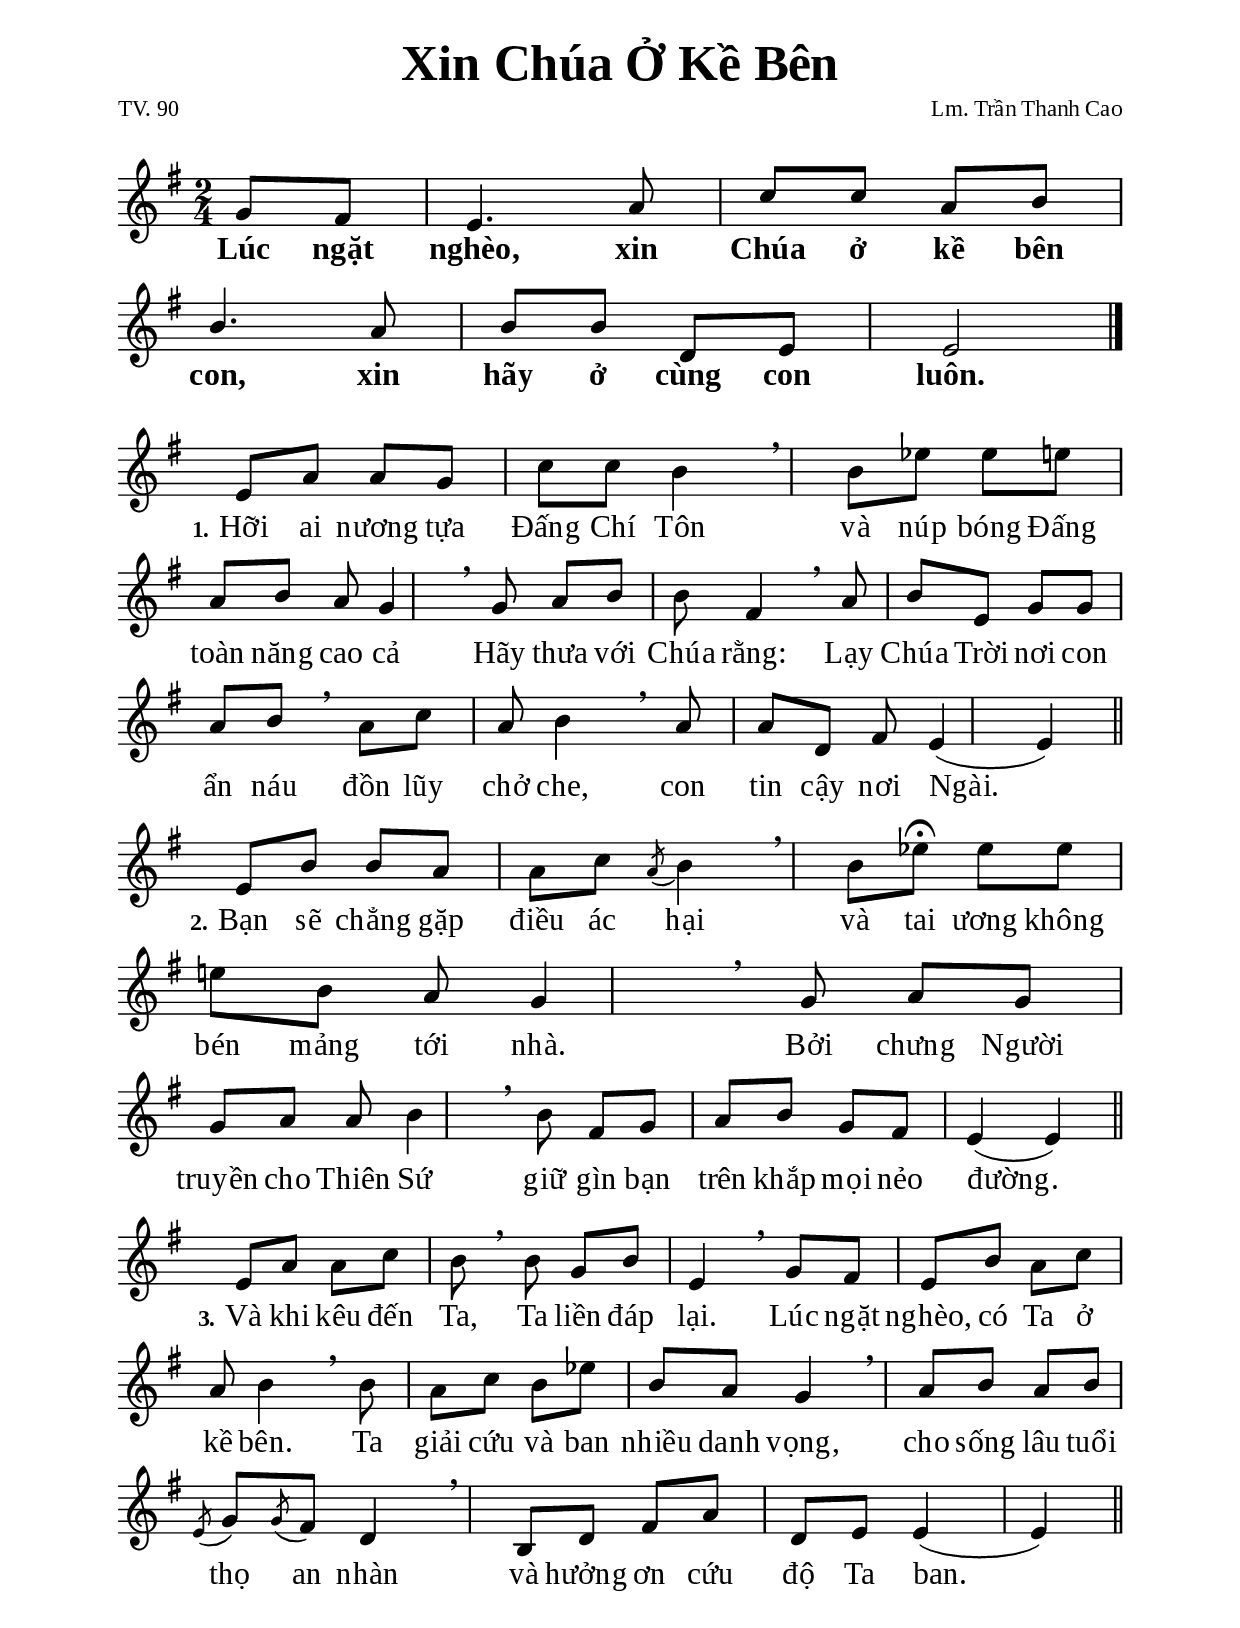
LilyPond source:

% Cài đặt chung
\version "2.20.0"
\include "english.ly"

\header {
  title = \markup { \fontsize #3 "Xin Chúa Ở Kề Bên" }
  poet = "TV. 90"
  composer = "Lm. Trần Thanh Cao"
  arranger = " "
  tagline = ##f
}

\paper {
  #(set-paper-size "a4")
  top-margin = 10\mm
  bottom-margin = 10\mm
  left-margin = 20\mm
  right-margin = 20\mm
  indent = #0
  #(define fonts
    (make-pango-font-tree
      "Liberation Serif"
      "Liberation Serif"
      "Liberation Serif"
      (/ 20 20)))
  page-count = #1
}

% Nhạc điệp khúc
nhacDiepKhuc= \relative c'' {
  \partial 4 g8 fs |
  e4. a8 |
  c c a b |
  b4. a8 |
  b b d, e |
  e2 \bar "|."
}

% Nhạc phiên khúc
nhacPhienKhucMot = \relative c' {
  e8 a a g c c b4 \breathe
  b8 ef ef e! a, b a g4 \breathe
  g8 a b b fs4 \breathe
  a8 b e, g g a b \breathe
  a c a b4 \breathe
  a8 a d, fs e4 (e) \bar "||"
}

nhacPhienKhucHai = \relative c' {
  e8 b' b a a c \acciaccatura a8 b4 \breathe
  b8 ef \fermata ef ef e! b a g4 \breathe
  g8 a g g a a b4 \breathe
  b8 fs g a b g fs e4 (e) \bar "||"
}

nhacPhienKhucBa = \relative c' {
  e8 a a c b \breathe
  b g b e,4 \breathe
  g8 fs e b' a c a b4 \breathe
  b8 a c b ef b a g4 \breathe
  a8 b a b \acciaccatura e, g \acciaccatura g fs d4 \breathe
  b8 d fs a d, e e4 (e) \bar "||"
}

% Lời điệp khúc
loiDiepKhuc = \lyricmode {
  Lúc ngặt nghèo, xin Chúa ở kề bên con,
  xin hãy ở cùng con luôn.
}

% Lời phiên khúc
loiPhienKhucMot = \lyricmode {
  \set stanza = #"1."
  Hỡi ai nương tựa Đấng Chí Tôn
  và núp bóng Đấng toàn năng cao cả
  Hãy thưa với Chúa rằng: Lạy Chúa Trời nơi con ẩn náu
  đồn lũy chở che, con tin cậy nơi Ngài.
}

loiPhienKhucHai = \lyricmode {
  \set stanza = #"2."
  Bạn sẽ chẳng gặp điều ác hại
  và tai ương không bén mảng tới nhà.
  Bởi chưng Người truyền cho Thiên Sứ giữ gìn bạn
  trên khắp mọi nẻo đường.
}

loiPhienKhucBa = \lyricmode {
  \set stanza = #"3."
  Và khi kêu đến Ta, Ta liền đáp lại.
  Lúc ngặt nghèo, có Ta ở kề bên.
  Ta giải cứu và ban nhiều danh vọng,
  cho sống lâu tuổi thọ an nhàn
  và hưởng ơn cứu độ Ta ban.
}


% Dàn trang
\score {
  \new ChoirStaff <<
    \new Staff = diepKhuc \with {
        \consists "Merge_rests_engraver"
        \magnifyStaff #(magstep +1)
      }
      <<
      \new Voice = beSop {
        \voiceOne \key g \major \time 2/4 \nhacDiepKhuc
      }
    >>
    \new Lyrics \lyricsto beSop \loiDiepKhuc
  >>
  \layout {
    \override Lyrics.LyricText.font-series = #'bold
    \override Lyrics.LyricText.font-size = #+3
    \override Lyrics.LyricSpace.minimum-distance = #4.0
    \override Score.BarNumber.break-visibility = ##(#f #f #f)
    \override Score.SpacingSpanner.uniform-stretching = ##t
  }
}

\score {
  \new ChoirStaff <<
    \new Staff = phienKhuc \with {
        \magnifyStaff #(magstep +1)
      }
      <<
      \new Voice = beSop {
        \key g \major \time 2/4 \nhacPhienKhucMot
      }
    >>
    \new Lyrics \lyricsto beSop \loiPhienKhucMot
  >>
  \layout {
    \override Staff.TimeSignature.transparent = ##t
    \override Lyrics.LyricText.font-size = #+3
    \override Lyrics.LyricSpace.minimum-distance = #0.5
    \override Score.BarNumber.break-visibility = ##(#f #f #f)
    \override Score.SpacingSpanner.uniform-stretching = ##t
    \set Score.barAlways = ##t
    \set Score.defaultBarType = ""
  } 
}

\score {
  \new ChoirStaff <<
    \new Staff = phienKhuc \with {
        \magnifyStaff #(magstep +1)
      }
      <<
      \new Voice = beSop {
        \key g \major \time 2/4 \nhacPhienKhucHai
      }
    >>
    \new Lyrics \lyricsto beSop \loiPhienKhucHai
  >>
  \layout {
    \override Staff.TimeSignature.transparent = ##t
    \override Lyrics.LyricText.font-size = #+3
    \override Lyrics.LyricSpace.minimum-distance = #0.5
    \override Score.BarNumber.break-visibility = ##(#f #f #f)
    \override Score.SpacingSpanner.uniform-stretching = ##t
    \set Score.barAlways = ##t
    \set Score.defaultBarType = ""
  } 
}

\score {
  \new ChoirStaff <<
    \new Staff = phienKhuc \with {
        \magnifyStaff #(magstep +1)
      }
      <<
      \new Voice = beSop {
        \key g \major \time 2/4 \nhacPhienKhucBa
      }
    >>
    \new Lyrics \lyricsto beSop \loiPhienKhucBa
  >>
  \layout {
    \override Staff.TimeSignature.transparent = ##t
    \override Lyrics.LyricText.font-size = #+3
    \override Lyrics.LyricSpace.minimum-distance = #0.5
    \override Score.BarNumber.break-visibility = ##(#f #f #f)
    \override Score.SpacingSpanner.uniform-stretching = ##t
    \set Score.barAlways = ##t
    \set Score.defaultBarType = ""
  } 
}
